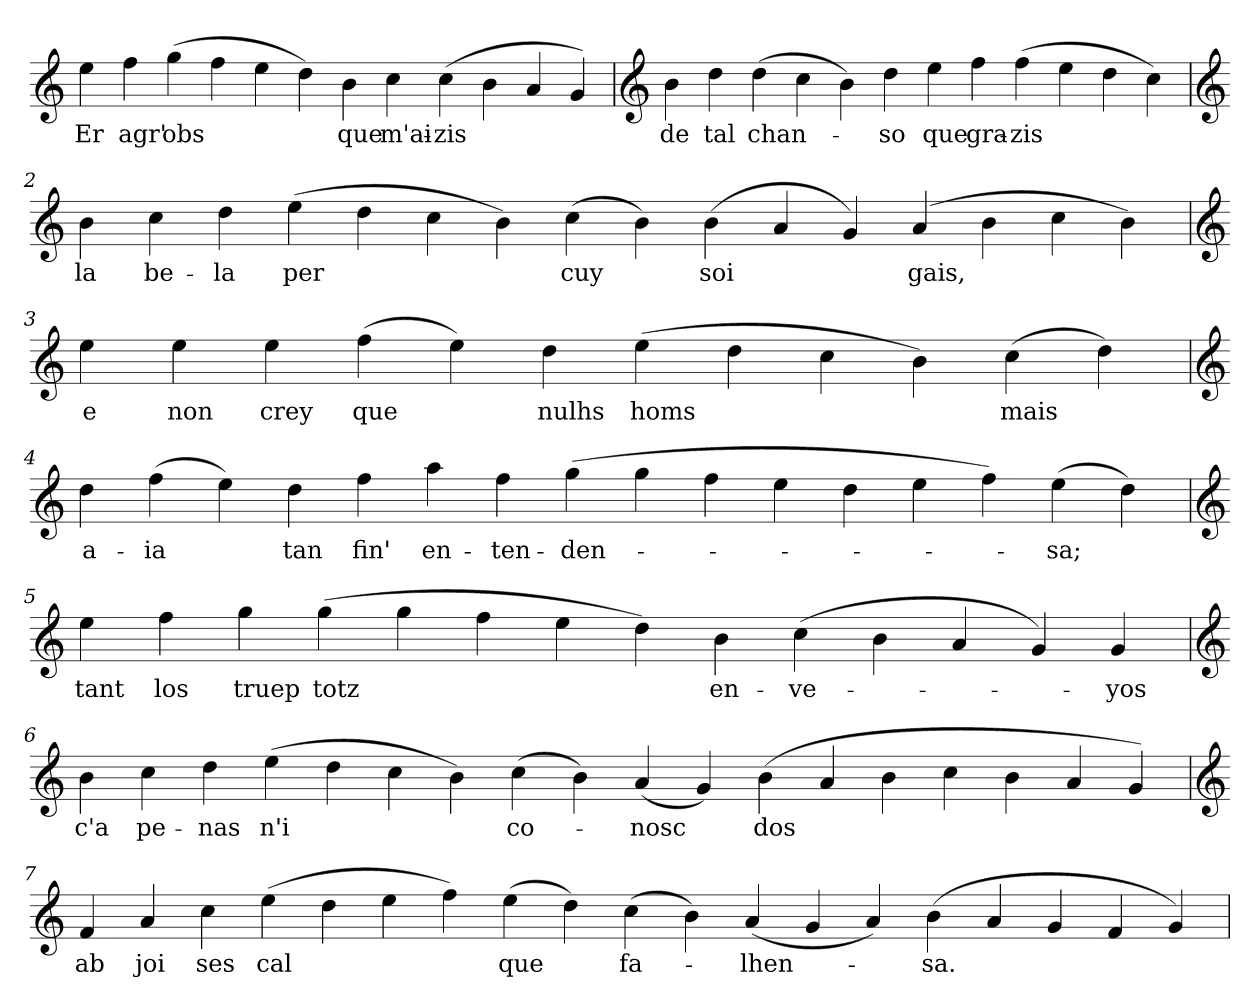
**kern	**text
*part1	*part1
*staff1	*staff1
*clefG2	*
=	=
4ee	Er
4ff	agr'
(4gg	obs
4ff	.
4ee	.
4dd)	.
4b	que
4cc	m'ai-
(4cc	-zis
4b	.
4a	.
4g)	.
=1	=1
*clefG2	*
4b	de
4dd	tal
(4dd	chan-
4cc	.
4b)	.
4dd	-so
4ee	que
4ff	gra-
(4ff	-zis
4ee	.
4dd	.
4cc)	.
=2	=2
*clefG2	*
4b	la
4cc	be-
4dd	-la
(4ee	per
4dd	.
4cc	.
4b)	.
(4cc	cuy
4b)	.
(4b	soi
4a	.
4g)	.
(4a	gais,
4b	.
4cc	.
4b)	.
=3	=3
*clefG2	*
4ee	e
4ee	non
4ee	crey
(4ff	que
4ee)	.
4dd	nulhs
(4ee	homs
4dd	.
4cc	.
4b)	.
(4cc	mais
4dd)	.
=4	=4
*clefG2	*
4dd	a-
(4ff	-ia
4ee)	.
4dd	tan
4ff	fin'
4aa	en-
4ff	-ten-
(4gg	-den-
4gg	.
4ff	.
4ee	.
4dd	.
4ee	.
4ff)	.
(4ee	-sa;
4dd)	.
=5	=5
*clefG2	*
4ee	tant
4ff	los
4gg	truep
(4gg	totz
4gg	.
4ff	.
4ee	.
4dd)	.
4b	en-
(4cc	-ve-
4b	.
4a	.
4g)	.
4g	-yos
=6	=6
*clefG2	*
4b	c'a
4cc	pe-
4dd	-nas
(4ee	n'i
4dd	.
4cc	.
4b)	.
(4cc	co-
4b)	.
(4a	-nosc
4g)	.
(4b	dos
4a	.
4b	.
4cc	.
4b	.
4a	.
4g)	.
=7	=7
*clefG2	*
4f	ab
4a	joi
4cc	ses
(4ee	cal
4dd	.
4ee	.
4ff)	.
(4ee	que
4dd)	.
(4cc	fa-
4b)	.
(4a	-lhen-
4g	.
4a)	.
(4b	-sa.
4a	.
4g	.
4f	.
4g)	.
=	=
*-	*-
